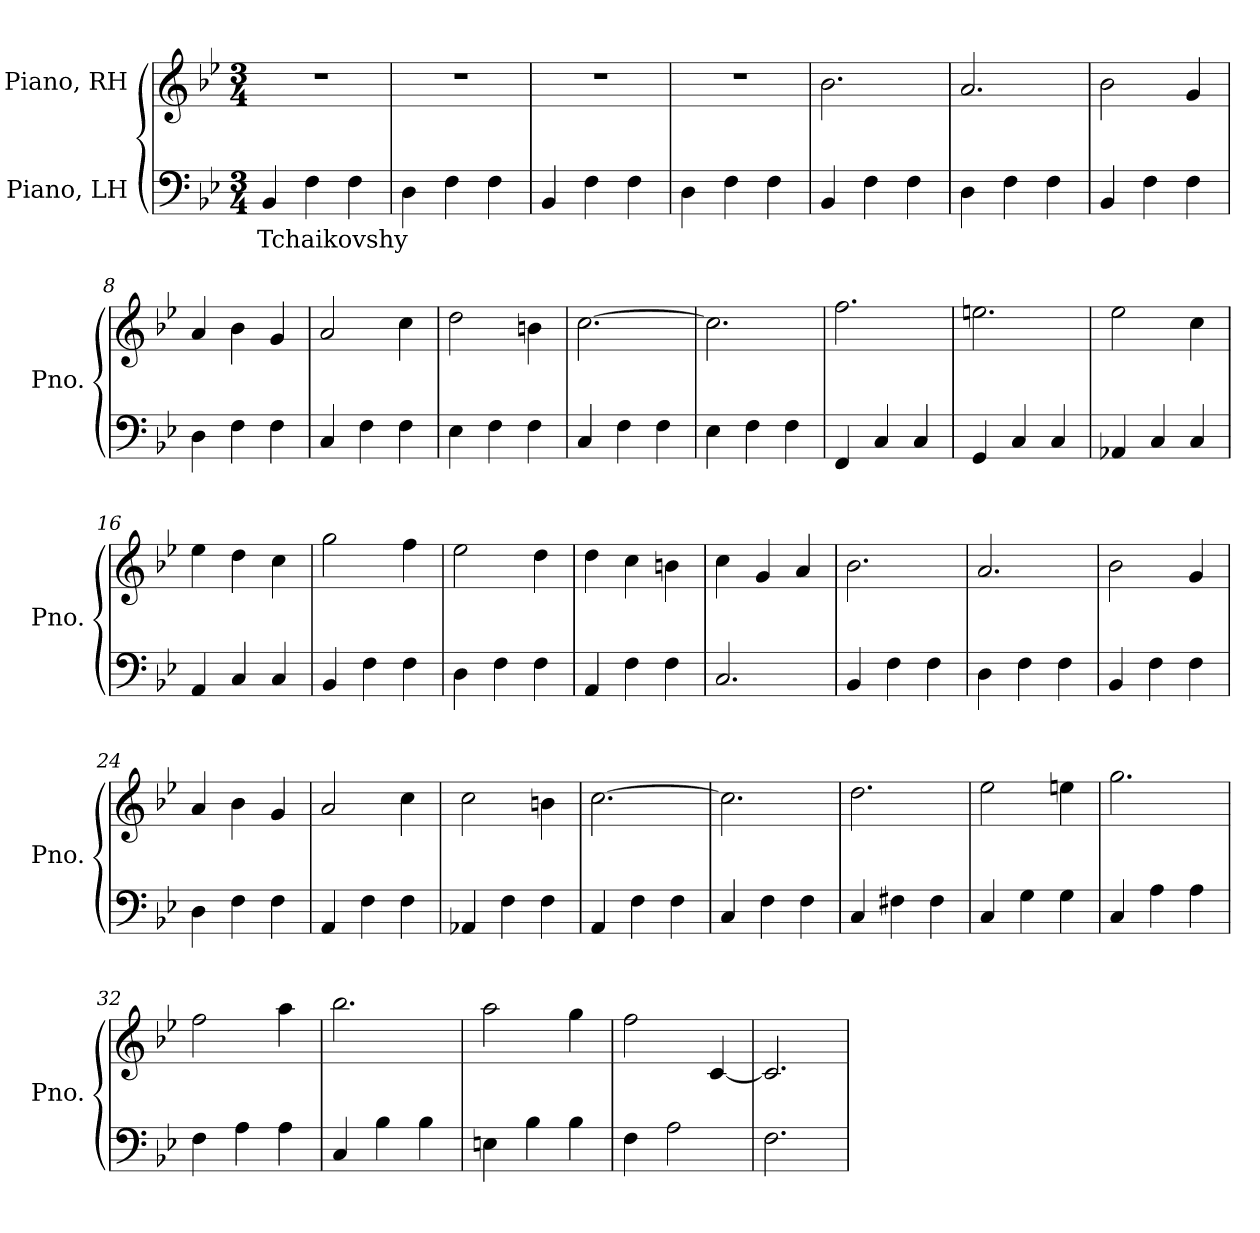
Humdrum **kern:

**kern	**text	**kern
*part2	*part2	*part1
*staff2	*staff2	*staff1
*I"Piano, LH	*	*I"Piano, RH
*I'Pno.	*	*I'Pno.
*clefF4	*	*clefG2
*k[b-e-]	*	*k[b-e-]
*M3/4	*	*M3/4
*MM145	*	*MM145
=1	=1	=1
!	!LO:LY:b	!
4BB-/	Tchaikovshy	2.r
4F\	.	.
4F\	.	.
=2	=2	=2
4D\	.	2.r
4F\	.	.
4F\	.	.
=3	=3	=3
4BB-/	.	2.r
4F\	.	.
4F\	.	.
=4	=4	=4
4D\	.	2.r
4F\	.	.
4F\	.	.
=5	=5	=5
4BB-/	.	2.b-\
4F\	.	.
4F\	.	.
=6	=6	=6
4D\	.	2.a/
4F\	.	.
4F\	.	.
=7	=7	=7
4BB-/	.	2b-\
4F\	.	.
4F\	.	4g/
=8	=8	=8
4D\	.	4a/
4F\	.	4b-\
4F\	.	4g/
!!LO:LB:g=z
=9	=9	=9
4C/	.	2a/
4F\	.	.
4F\	.	4cc\
=10	=10	=10
4E-\	.	2dd\
4F\	.	.
4F\	.	4bn\
=11	=11	=11
4C/	.	[2.cc\
4F\	.	.
4F\	.	.
=12	=12	=12
4E-\	.	2.cc\]
4F\	.	.
4F\	.	.
=13	=13	=13
4FF/	.	2.ff\
4C/	.	.
4C/	.	.
=14	=14	=14
4GG/	.	2.een\
4C/	.	.
4C/	.	.
=15	=15	=15
4AA-X/	.	2ee-\
4C/	.	.
4C/	.	4cc\
=16	=16	=16
4AA/	.	4ee-\
4C/	.	4dd\
4C/	.	4cc\
=17	=17	=17
4BB-/	.	2gg\
4F\	.	.
4F\	.	4ff\
=18	=18	=18
4D\	.	2ee-\
4F\	.	.
4F\	.	4dd\
!!LO:LB:g=z
=19	=19	=19
4AA/	.	4dd\
4F\	.	4cc\
4F\	.	4bn\
=20	=20	=20
2.C/	.	4cc\
.	.	4g/
.	.	4a/
=21	=21	=21
4BB-/	.	2.b-\
4F\	.	.
4F\	.	.
=22	=22	=22
4D\	.	2.a/
4F\	.	.
4F\	.	.
=23	=23	=23
4BB-/	.	2b-\
4F\	.	.
4F\	.	4g/
=24	=24	=24
4D\	.	4a/
4F\	.	4b-\
4F\	.	4g/
=25	=25	=25
4AA/	.	2a/
4F\	.	.
4F\	.	4cc\
=26	=26	=26
4AA-X/	.	2cc\
4F\	.	.
4F\	.	4bn\
=27	=27	=27
4AA/	.	[2.cc\
4F\	.	.
4F\	.	.
=28	=28	=28
4C/	.	2.cc\]
4F\	.	.
4F\	.	.
!!LO:LB:g=z
=29	=29	=29
4C/	.	2.dd\
4F#X\	.	.
4F#\	.	.
=30	=30	=30
4C/	.	2ee-\
4G\	.	.
4G\	.	4een\
=31	=31	=31
4C/	.	2.gg\
4A\	.	.
4A\	.	.
=32	=32	=32
4F\	.	2ff\
4A\	.	.
4A\	.	4aa\
=33	=33	=33
4C/	.	2.bb-\
4B-\	.	.
4B-\	.	.
=34	=34	=34
4En\	.	2aa\
4B-\	.	.
4B-\	.	4gg\
=35	=35	=35
4F\	.	2ff\
2A\	.	.
.	.	[4c/
=36	=36	=36
2.F\	.	2.c/]
=	=	=
*-	*-	*-
